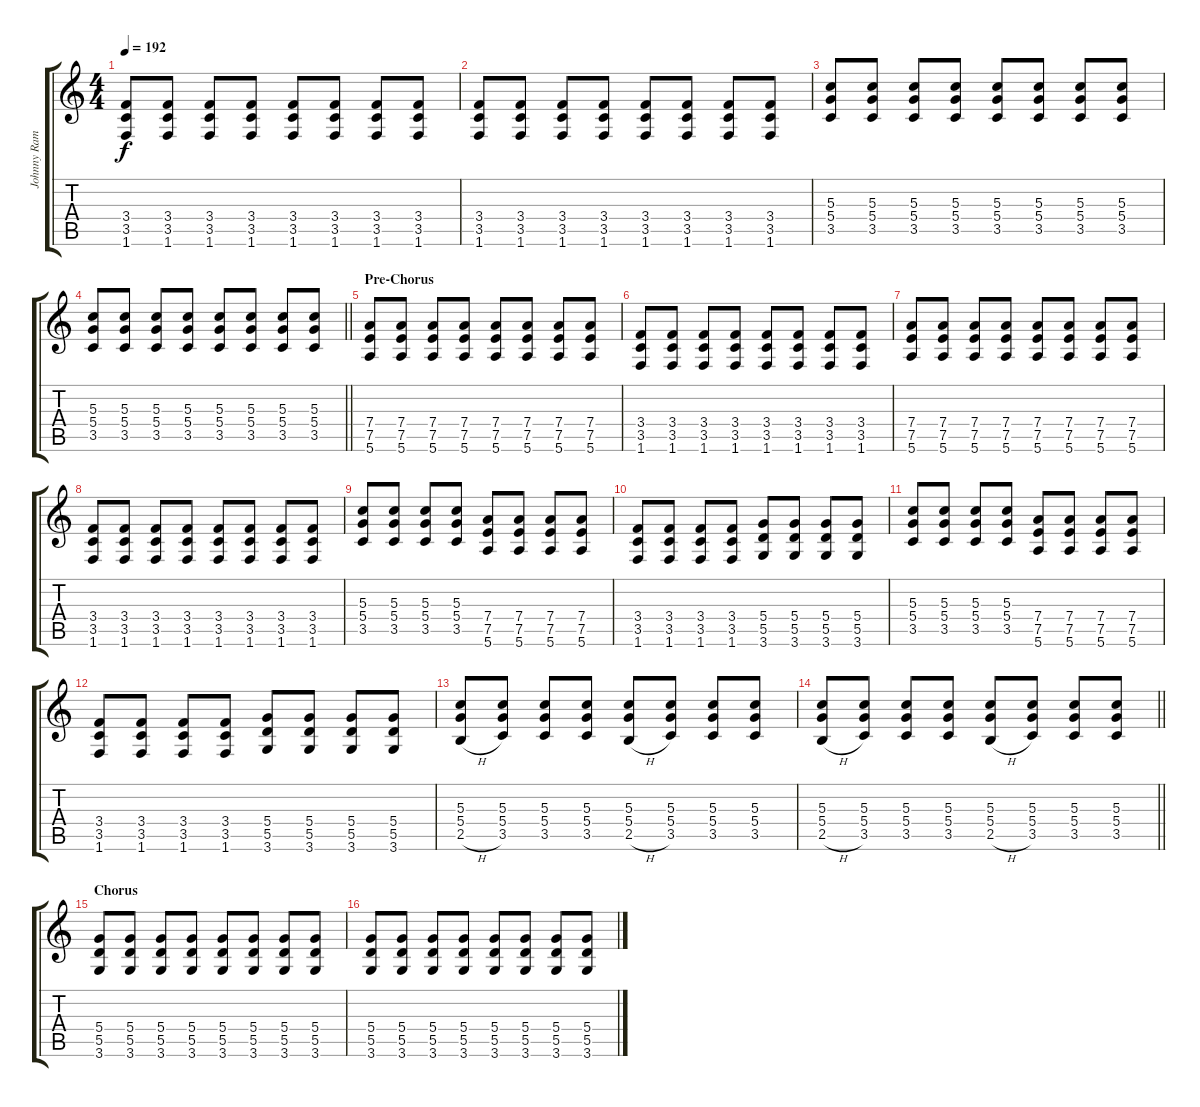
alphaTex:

\track ("Johnny Ramone" "Johnny Ram") {instrument overdrivenguitar}
\staff {score tabs}
\tuning (E4 B3 G3 D3 A2 E2) {hide}
\ts (4 4)
\tempo 192
\clef g2
\ks c
(3.4 3.5 1.6).8{dy f} (3.4 3.5 1.6).8 (3.4 3.5 1.6).8 (3.4 3.5 1.6).8 (3.4 3.5 1.6).8 (3.4 3.5 1.6).8 (3.4 3.5 1.6).8 (3.4 3.5 1.6).8 |
(3.4 3.5 1.6).8 (3.4 3.5 1.6).8 (3.4 3.5 1.6).8 (3.4 3.5 1.6).8 (3.4 3.5 1.6).8 (3.4 3.5 1.6).8 (3.4 3.5 1.6).8 (3.4 3.5 1.6).8 |
(5.3 5.4 3.5).8 (5.3 5.4 3.5).8 (5.3 5.4 3.5).8 (5.3 5.4 3.5).8 (5.3 5.4 3.5).8 (5.3 5.4 3.5).8 (5.3 5.4 3.5).8 (5.3 5.4 3.5).8 |
\barLineRight lightlight
(5.3 5.4 3.5).8 (5.3 5.4 3.5).8 (5.3 5.4 3.5).8 (5.3 5.4 3.5).8 (5.3 5.4 3.5).8 (5.3 5.4 3.5).8 (5.3 5.4 3.5).8 (5.3 5.4 3.5).8 |
\section ("" "Pre-Chorus")
(7.4 7.5 5.6).8 (7.4 7.5 5.6).8 (7.4 7.5 5.6).8 (7.4 7.5 5.6).8 (7.4 7.5 5.6).8 (7.4 7.5 5.6).8 (7.4 7.5 5.6).8 (7.4 7.5 5.6).8 |
(3.4 3.5 1.6).8 (3.4 3.5 1.6).8 (3.4 3.5 1.6).8 (3.4 3.5 1.6).8 (3.4 3.5 1.6).8 (3.4 3.5 1.6).8 (3.4 3.5 1.6).8 (3.4 3.5 1.6).8 |
(7.4 7.5 5.6).8 (7.4 7.5 5.6).8 (7.4 7.5 5.6).8 (7.4 7.5 5.6).8 (7.4 7.5 5.6).8 (7.4 7.5 5.6).8 (7.4 7.5 5.6).8 (7.4 7.5 5.6).8 |
(3.4 3.5 1.6).8 (3.4 3.5 1.6).8 (3.4 3.5 1.6).8 (3.4 3.5 1.6).8 (3.4 3.5 1.6).8 (3.4 3.5 1.6).8 (3.4 3.5 1.6).8 (3.4 3.5 1.6).8 |
(5.3 5.4 3.5).8 (5.3 5.4 3.5).8 (5.3 5.4 3.5).8 (5.3 5.4 3.5).8 (7.4 7.5 5.6).8 (7.4 7.5 5.6).8 (7.4 7.5 5.6).8 (7.4 7.5 5.6).8 |
(3.4 3.5 1.6).8 (3.4 3.5 1.6).8 (3.4 3.5 1.6).8 (3.4 3.5 1.6).8 (5.4 5.5 3.6).8 (5.4 5.5 3.6).8 (5.4 5.5 3.6).8 (5.4 5.5 3.6).8 |
(5.3 5.4 3.5).8 (5.3 5.4 3.5).8 (5.3 5.4 3.5).8 (5.3 5.4 3.5).8 (7.4 7.5 5.6).8 (7.4 7.5 5.6).8 (7.4 7.5 5.6).8 (7.4 7.5 5.6).8 |
(3.4 3.5 1.6).8 (3.4 3.5 1.6).8 (3.4 3.5 1.6).8 (3.4 3.5 1.6).8 (5.4 5.5 3.6).8 (5.4 5.5 3.6).8 (5.4 5.5 3.6).8 (5.4 5.5 3.6).8 |
(5.3 5.4 2.5{h}).8 (5.3 5.4 3.5).8 (5.3 5.4 3.5).8 (5.3 5.4 3.5).8 (5.3 5.4 2.5{h}).8 (5.3 5.4 3.5).8 (5.3 5.4 3.5).8 (5.3 5.4 3.5).8 |
\barLineRight lightlight
(5.3 5.4 2.5{h}).8 (5.3 5.4 3.5).8 (5.3 5.4 3.5).8 (5.3 5.4 3.5).8 (5.3 5.4 2.5{h}).8 (5.3 5.4 3.5).8 (5.3 5.4 3.5).8 (5.3 5.4 3.5).8 |
\section ("" "Chorus")
(5.4 5.5 3.6).8 (5.4 5.5 3.6).8 (5.4 5.5 3.6).8 (5.4 5.5 3.6).8 (5.4 5.5 3.6).8 (5.4 5.5 3.6).8 (5.4 5.5 3.6).8 (5.4 5.5 3.6).8 |
(5.4 5.5 3.6).8 (5.4 5.5 3.6).8 (5.4 5.5 3.6).8 (5.4 5.5 3.6).8 (5.4 5.5 3.6).8 (5.4 5.5 3.6).8 (5.4 5.5 3.6).8 (5.4 5.5 3.6).8
